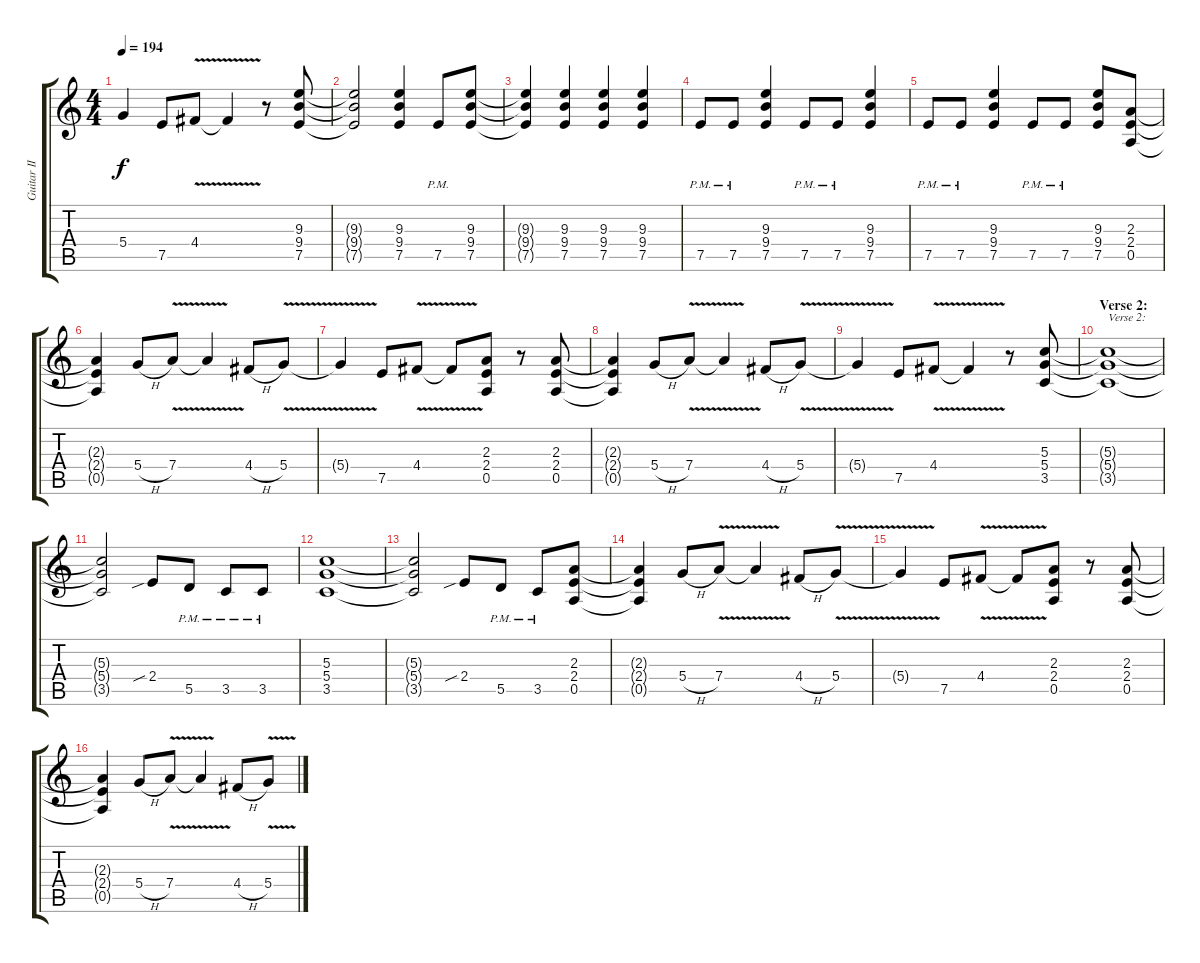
\track ("Guitar II" "Guitar II") {instrument distortionguitar}
\staff {score tabs}
\tuning (E4 B3 G3 D3 A2 E2) {hide}
\ts (4 4)
\tempo 194
\clef g2
\ks c
5.4{t}.4{dy f} 7.5.8 4.4{v}.8 4.4{t}.4 r.8 (9.3 9.4 7.5).8 |
(9.3{t} 9.4{t} 7.5{t}).2 (9.3 9.4 7.5).4 7.5{pm}.8 (9.3 9.4 7.5).8 |
(9.3{t} 9.4{t} 7.5{t}).4 (9.3 9.4 7.5).4 (9.3 9.4 7.5).4 (9.3 9.4 7.5).4 |
7.5{pm}.8 7.5{pm}.8 (9.3 9.4 7.5).4 7.5{pm}.8 7.5{pm}.8 (9.3 9.4 7.5).4 |
7.5{pm}.8 7.5{pm}.8 (9.3 9.4 7.5).4 7.5{pm}.8 7.5{pm}.8 (9.3 9.4 7.5).8 (2.3 2.4 0.5).8 |
(2.3{t} 2.4{t} 0.5{t}).4 5.4{h}.8 7.4{v}.8 7.4{t}.4 4.4{h}.8 5.4{v}.8 |
5.4{t}.4 7.5.8 4.4{v}.8 4.4{t}.8 (2.3 2.4 0.5).8 r.8 (2.3 2.4 0.5).8 |
(2.3{t} 2.4{t} 0.5{t}).4 5.4{h}.8 7.4{v}.8 7.4{t}.4 4.4{h}.8 5.4{v}.8 |
5.4{t}.4 7.5.8 4.4{v}.8 4.4{t}.4 r.8 (5.3 5.4 3.5).8 |
\section ("" "Verse 2:")
(5.3{t} 5.4{t} 3.5{t}).1{txt "Verse 2:"} |
(5.3{t} 5.4{t} 3.5{t}).2 2.4{sib}.8 5.5{pm}.8 3.5{pm}.8 3.5{pm}.8 |
(5.3 5.4 3.5).1 |
(5.3{t} 5.4{t} 3.5{t}).2 2.4{sib}.8 5.5{pm}.8 3.5{pm}.8 (2.3 2.4 0.5).8 |
(2.3{t} 2.4{t} 0.5{t}).4 5.4{h}.8 7.4{v}.8 7.4{t}.4 4.4{h}.8 5.4{v}.8 |
5.4{t}.4 7.5.8 4.4{v}.8 4.4{t}.8 (2.3 2.4 0.5).8 r.8 (2.3 2.4 0.5).8 |
(2.3{t} 2.4{t} 0.5{t}).4 5.4{h}.8 7.4{v}.8 7.4{t}.4 4.4{h}.8 5.4{v}.8
